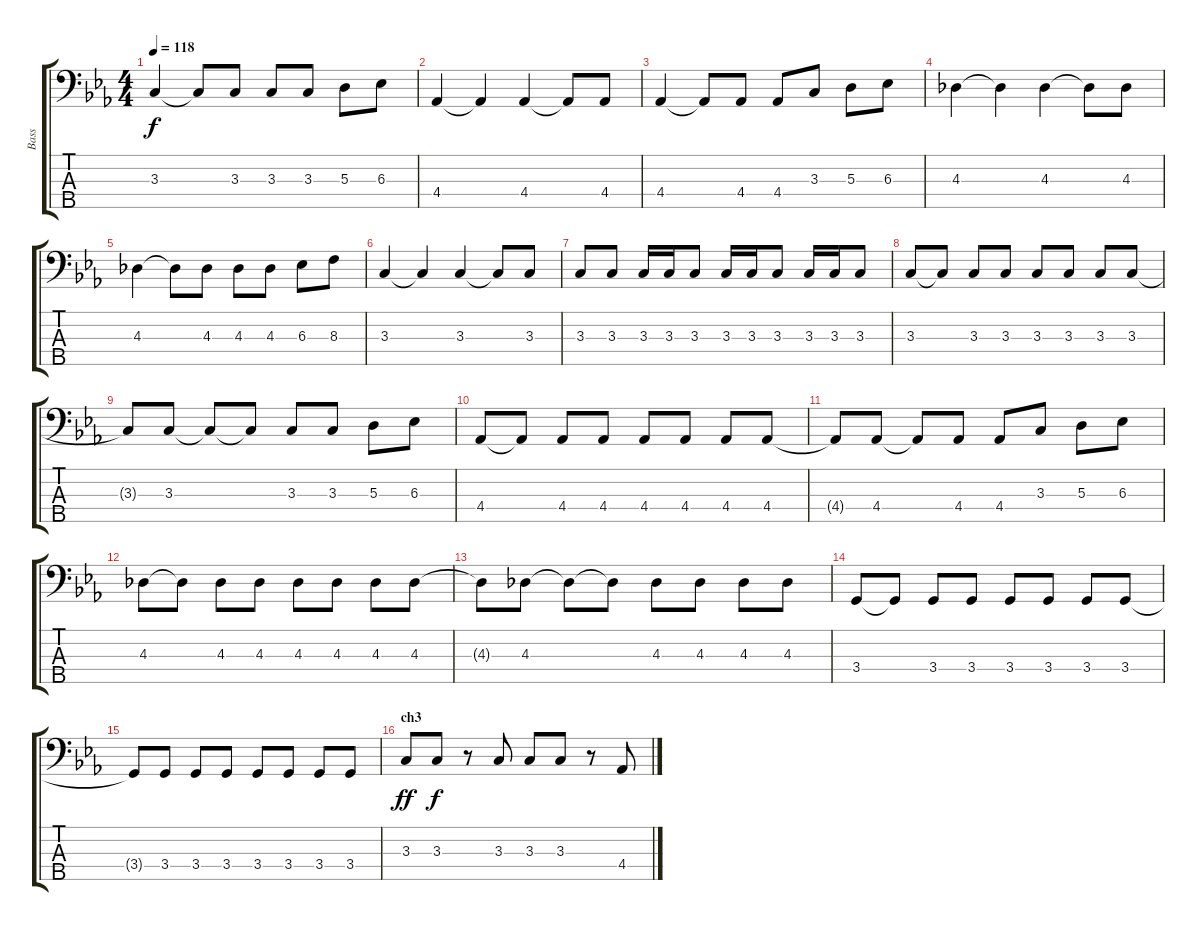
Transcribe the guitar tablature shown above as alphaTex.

\track ("Bass" "Bass") {instrument electricbassfinger}
\staff {score tabs}
\tuning (G2 D2 A1 E1 B0) {hide}
\ts (4 4)
\tempo 118
\clef f4
\ks cminor
3.3.4{dy f} 3.3{t}.8 3.3.8 3.3.8 3.3.8 5.3.8 6.3.8 |
4.4.4 4.4{t}.4 4.4.4 4.4{t}.8 4.4.8 |
4.4.4 4.4{t}.8 4.4.8 4.4.8 3.3.8 5.3.8 6.3.8 |
4.3.4 4.3{t}.4 4.3.4 4.3{t}.8 4.3.8 |
4.3.4 4.3{t}.8 4.3.8 4.3.8 4.3.8 6.3.8 8.3.8 |
3.3.4 3.3{t}.4 3.3.4 3.3{t}.8 3.3.8 |
3.3.8 3.3.8 3.3.16 3.3.16 3.3.8 3.3.16 3.3.16 3.3.8 3.3.16 3.3.16 3.3.8 |
3.3.8 3.3{t}.8 3.3.8 3.3.8 3.3.8 3.3.8 3.3.8 3.3.8 |
3.3{t}.8 3.3.8 3.3{t}.8 3.3{t}.8 3.3.8 3.3.8 5.3.8 6.3.8 |
4.4.8 4.4{t}.8 4.4.8 4.4.8 4.4.8 4.4.8 4.4.8 4.4.8 |
4.4{t}.8 4.4.8 4.4{t}.8 4.4.8 4.4.8 3.3.8 5.3.8 6.3.8 |
4.3.8 4.3{t}.8 4.3.8 4.3.8 4.3.8 4.3.8 4.3.8 4.3.8 |
4.3{t}.8 4.3.8 4.3{t}.8 4.3{t}.8 4.3.8 4.3.8 4.3.8 4.3.8 |
3.4.8 3.4{t}.8 3.4.8 3.4.8 3.4.8 3.4.8 3.4.8 3.4.8 |
3.4{t}.8 3.4.8 3.4.8 3.4.8 3.4.8 3.4.8 3.4.8 3.4.8 |
\section ("" "ch3")
3.3.8{dy ff} 3.3.8{dy f} r.8 3.3.8 3.3.8 3.3.8 r.8 4.4.8
